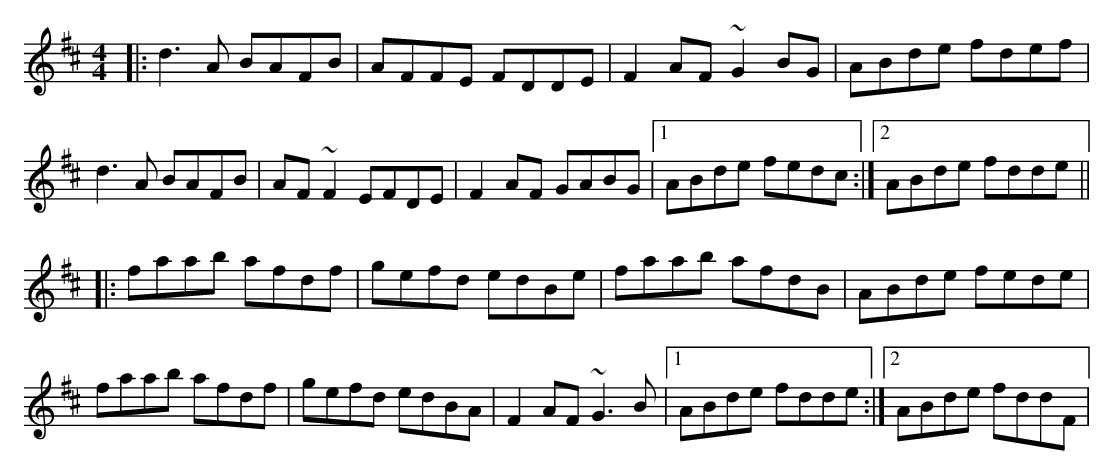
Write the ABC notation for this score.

X:1
M:4/4
K:D
|:d3A BAFB|AFFE FDDE|F2AF ~G2 BG|ABde fdef|
d3A BAFB|AF~F2 EFDE|F2AF GABG|1 ABde fedc:|2 ABde fdde||
|:faab afdf|gefd edBe|faab afdB|ABde fede|
faab afdf|gefd edBA|F2AF ~G3B|1 ABde fdde:|2 ABde fddF|
